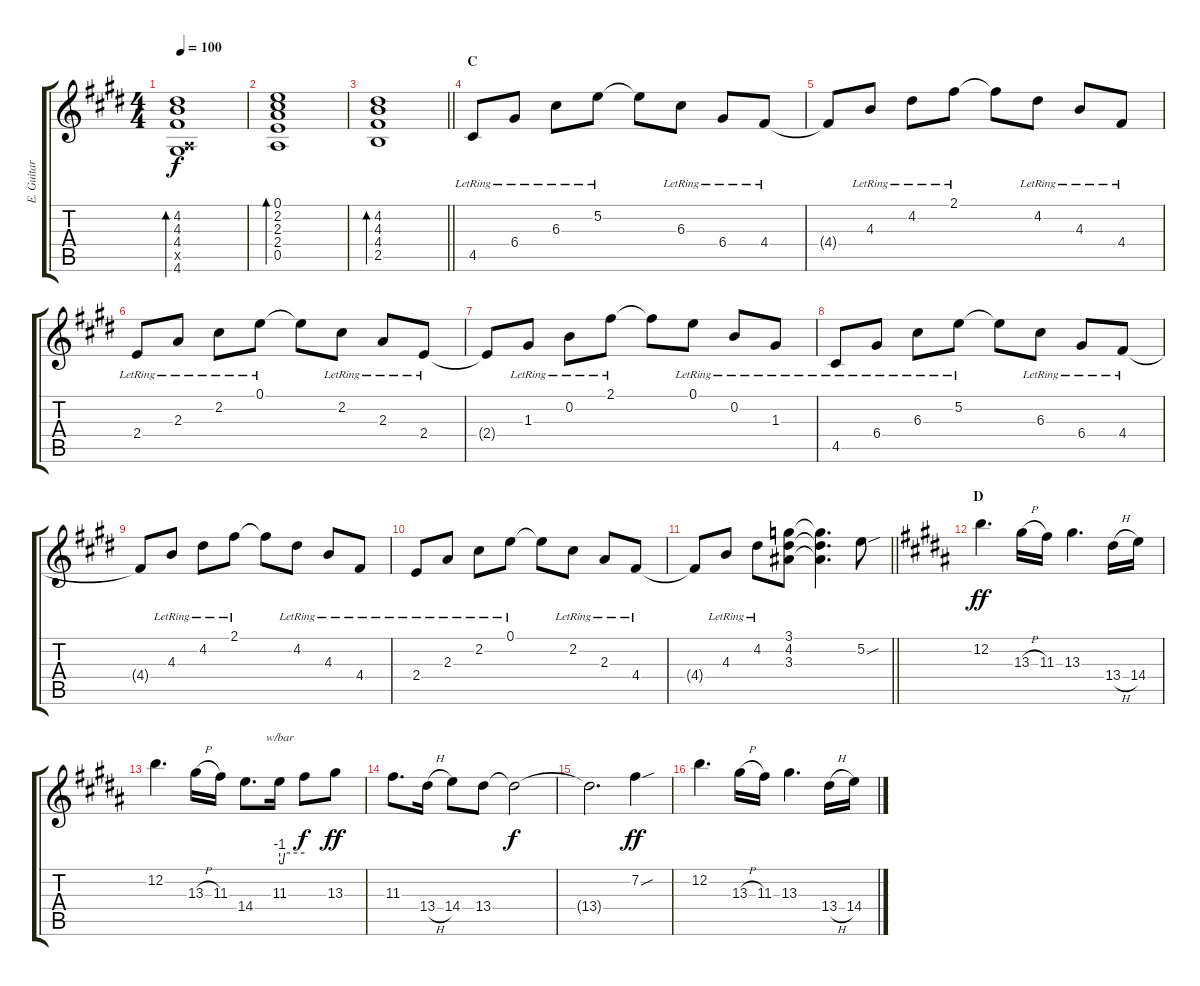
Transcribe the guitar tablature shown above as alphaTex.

\track ("E. Guitar II" "E. Guitar ") {instrument overdrivenguitar}
\staff {score tabs}
\tuning (E4 B3 G3 D3 A2 E2) {hide}
\ts (4 4)
\tempo 100
\clef g2
\ks e
(4.2 4.3 4.4 0.5{x} 4.6).1{bd 120 dy f} |
(0.1 2.2 2.3 2.4 0.5).1{bd 120} |
\barLineRight lightlight
(4.2 4.3 4.4 2.5).1{bd 120} |
\section ("" "C")
4.5{lr}.8 6.4{lr}.8 6.3{lr}.8 5.2{lr}.8 5.2{t}.8 6.3{lr}.8 6.4{lr}.8 4.4{lr}.8 |
4.4{t}.8 4.3{lr}.8 4.2{lr}.8 2.1{lr}.8 2.1{t}.8 4.2{lr}.8 4.3{lr}.8 4.4{lr}.8 |
2.4{lr}.8 2.3{lr}.8 2.2{lr}.8 0.1{lr}.8 0.1{t}.8 2.2{lr}.8 2.3{lr}.8 2.4{lr}.8 |
2.4{t}.8 1.3{lr}.8 0.2{lr}.8 2.1{lr}.8 2.1{t}.8 0.1{lr}.8 0.2{lr}.8 1.3{lr}.8 |
4.5{lr}.8 6.4{lr}.8 6.3{lr}.8 5.2{lr}.8 5.2{t}.8 6.3{lr}.8 6.4{lr}.8 4.4{lr}.8 |
4.4{t}.8 4.3{lr}.8 4.2{lr}.8 2.1{lr}.8 2.1{t}.8 4.2{lr}.8 4.3{lr}.8 4.4{lr}.8 |
2.4{lr}.8 2.3{lr}.8 2.2{lr}.8 0.1{lr}.8 0.1{t}.8 2.2{lr}.8 2.3{lr}.8 4.4{lr}.8 |
\barLineRight lightlight
4.4{t}.8 4.3{lr}.8 4.2{lr}.8 (3.1 4.2 3.3).8 (3.1{t} 4.2{t} 3.3{t}).4{d} 5.2{sou}.8 |
\section ("" "D")
\ks b
12.2.4{d dy ff} 13.3{h}.16 11.3.16 13.3.4{d} 13.4{h}.16 14.4.16 |
12.2.4{d} 13.3{h}.16 11.3.16 14.4.8{d} 11.3.16{tbe (custom default 0 -4 8 -4 12 0 60 0)} 11.3{t}.8{dy f} 13.3.8{dy ff} |
11.3.8{d} 13.4{h}.16 14.4.8 13.4.8 13.4{t}.2{dy f} |
13.4{t}.2{d} 7.2{sou}.4{dy ff} |
12.2.4{d} 13.3{h}.16 11.3.16 13.3.4{d} 13.4{h}.16 14.4.16
